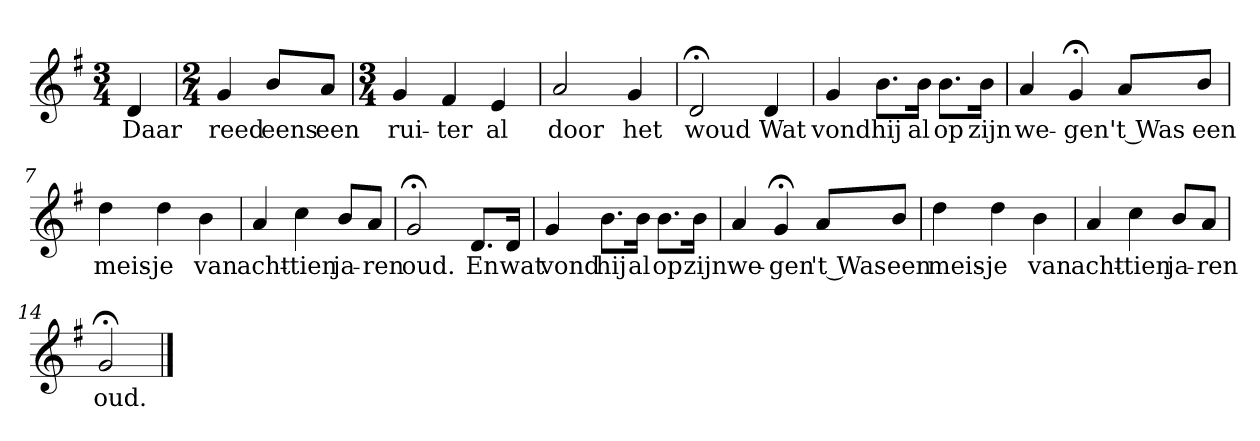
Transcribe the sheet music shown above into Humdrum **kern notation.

**kern	**text
*part1	*part1
*staff1	*staff1
*k[f#]	*
*G:	*
*M3/4	*
*MM120	*
=	=
4d	Daar
=1	=1
*M2/4	*
4g	reed
8bL	eens
8aJ	een
=2	=2
*M3/4	*
4g	rui-
4f#	-ter
4e	al
=3	=3
2a	door
4g	het
=4	=4
2d;<	woud
4d	Wat
=5	=5
4g	vond
8.bL	hij
16bJk	al
8.bL	op
16bJk	zijn
=6	=6
4a	we-
4g;<	-gen
8aL	't Was
8bJ	een
=7	=7
4dd	meis-
4dd	-je
4b	van
=8	=8
4a	acht-
4cc	-tien
8bL	ja-
8aJ	-ren
=9	=9
2g;<	oud.
8.dL	En
16dJk	wat
=10	=10
4g	vond
8.bL	hij
16bJk	al
8.bL	op
16bJk	zijn
=11	=11
4a	we-
4g;<	-gen
8aL	't Was
8bJ	een
=12	=12
4dd	meis-
4dd	-je
4b	van
=13	=13
4a	acht-
4cc	-tien
8bL	ja-
8aJ	-ren
=14	=14
2g;<	oud.
==	==
*-	*-
